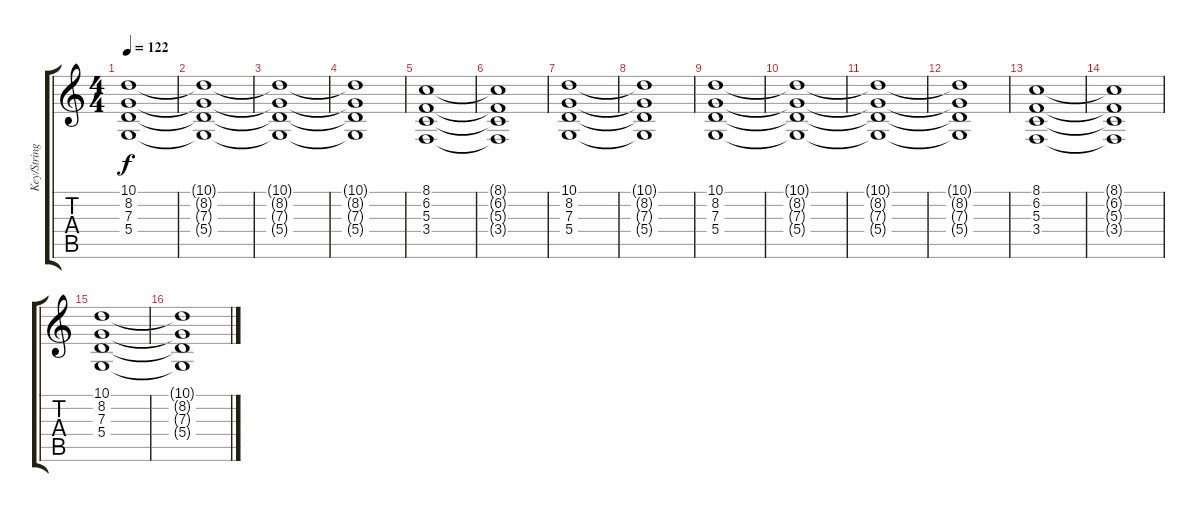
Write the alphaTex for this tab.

\track ("Key/Strings" "Key/String") {instrument lead2sawtooth}
\staff {score tabs}
\tuning (E4 B3 G3 D3 A2 E2) {hide}
\ts (4 4)
\tempo 122
\clef g2
\ks c
(10.1 8.2 7.3 5.4).1{dy f} |
(10.1{t} 8.2{t} 7.3{t} 5.4{t}).1 |
(10.1{t} 8.2{t} 7.3{t} 5.4{t}).1 |
(10.1{t} 8.2{t} 7.3{t} 5.4{t}).1 |
(8.1 6.2 5.3 3.4).1 |
(8.1{t} 6.2{t} 5.3{t} 3.4{t}).1 |
(10.1 8.2 7.3 5.4).1 |
(10.1{t} 8.2{t} 7.3{t} 5.4{t}).1 |
(10.1 8.2 7.3 5.4).1 |
(10.1{t} 8.2{t} 7.3{t} 5.4{t}).1 |
(10.1{t} 8.2{t} 7.3{t} 5.4{t}).1 |
(10.1{t} 8.2{t} 7.3{t} 5.4{t}).1 |
(8.1 6.2 5.3 3.4).1 |
(8.1{t} 6.2{t} 5.3{t} 3.4{t}).1 |
(10.1 8.2 7.3 5.4).1 |
(10.1{t} 8.2{t} 7.3{t} 5.4{t}).1
